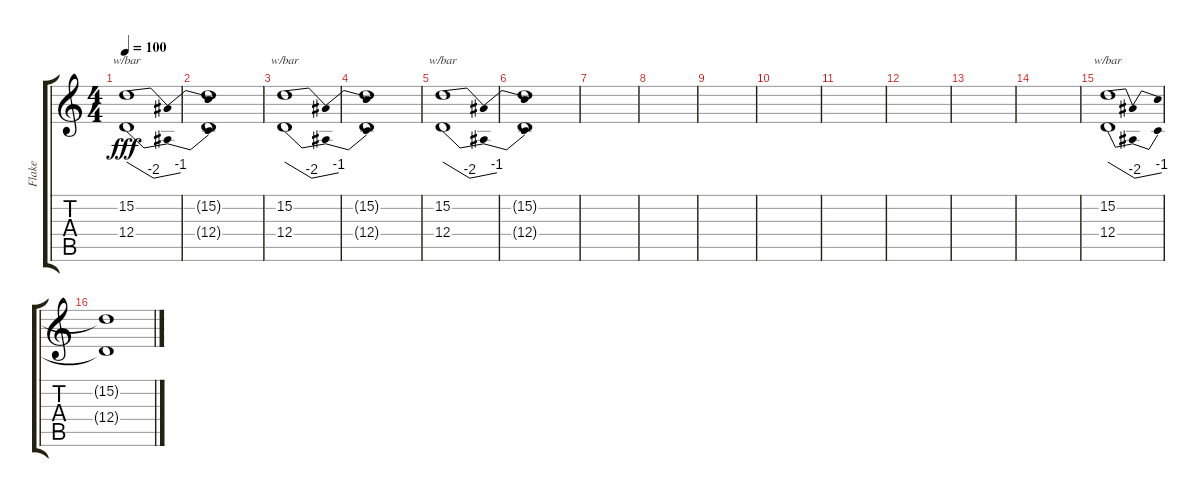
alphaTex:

\track ("Flake" "Flake") {instrument choiraahs}
\staff {score tabs}
\tuning (E4 B3 G3 D3 A2 E2) {hide}
\ts (4 4)
\tempo 100
\clef g2
\ks c
(15.2 12.4).1{tbe (dip default 0 0 55 -8 60 -4) dy fff} |
(15.2{t} 12.4{t}).1 |
(15.2 12.4).1{tbe (dip default 0 0 55 -8 60 -4)} |
(15.2{t} 12.4{t}).1 |
(15.2 12.4).1{tbe (dip default 0 0 55 -8 60 -4)} |
(15.2{t} 12.4{t}).1 |
|
|
|
|
|
|
|
|
(15.2 12.4).1{tbe (dip default 0 0 55 -8 60 -4)} |
(15.2{t} 12.4{t}).1
